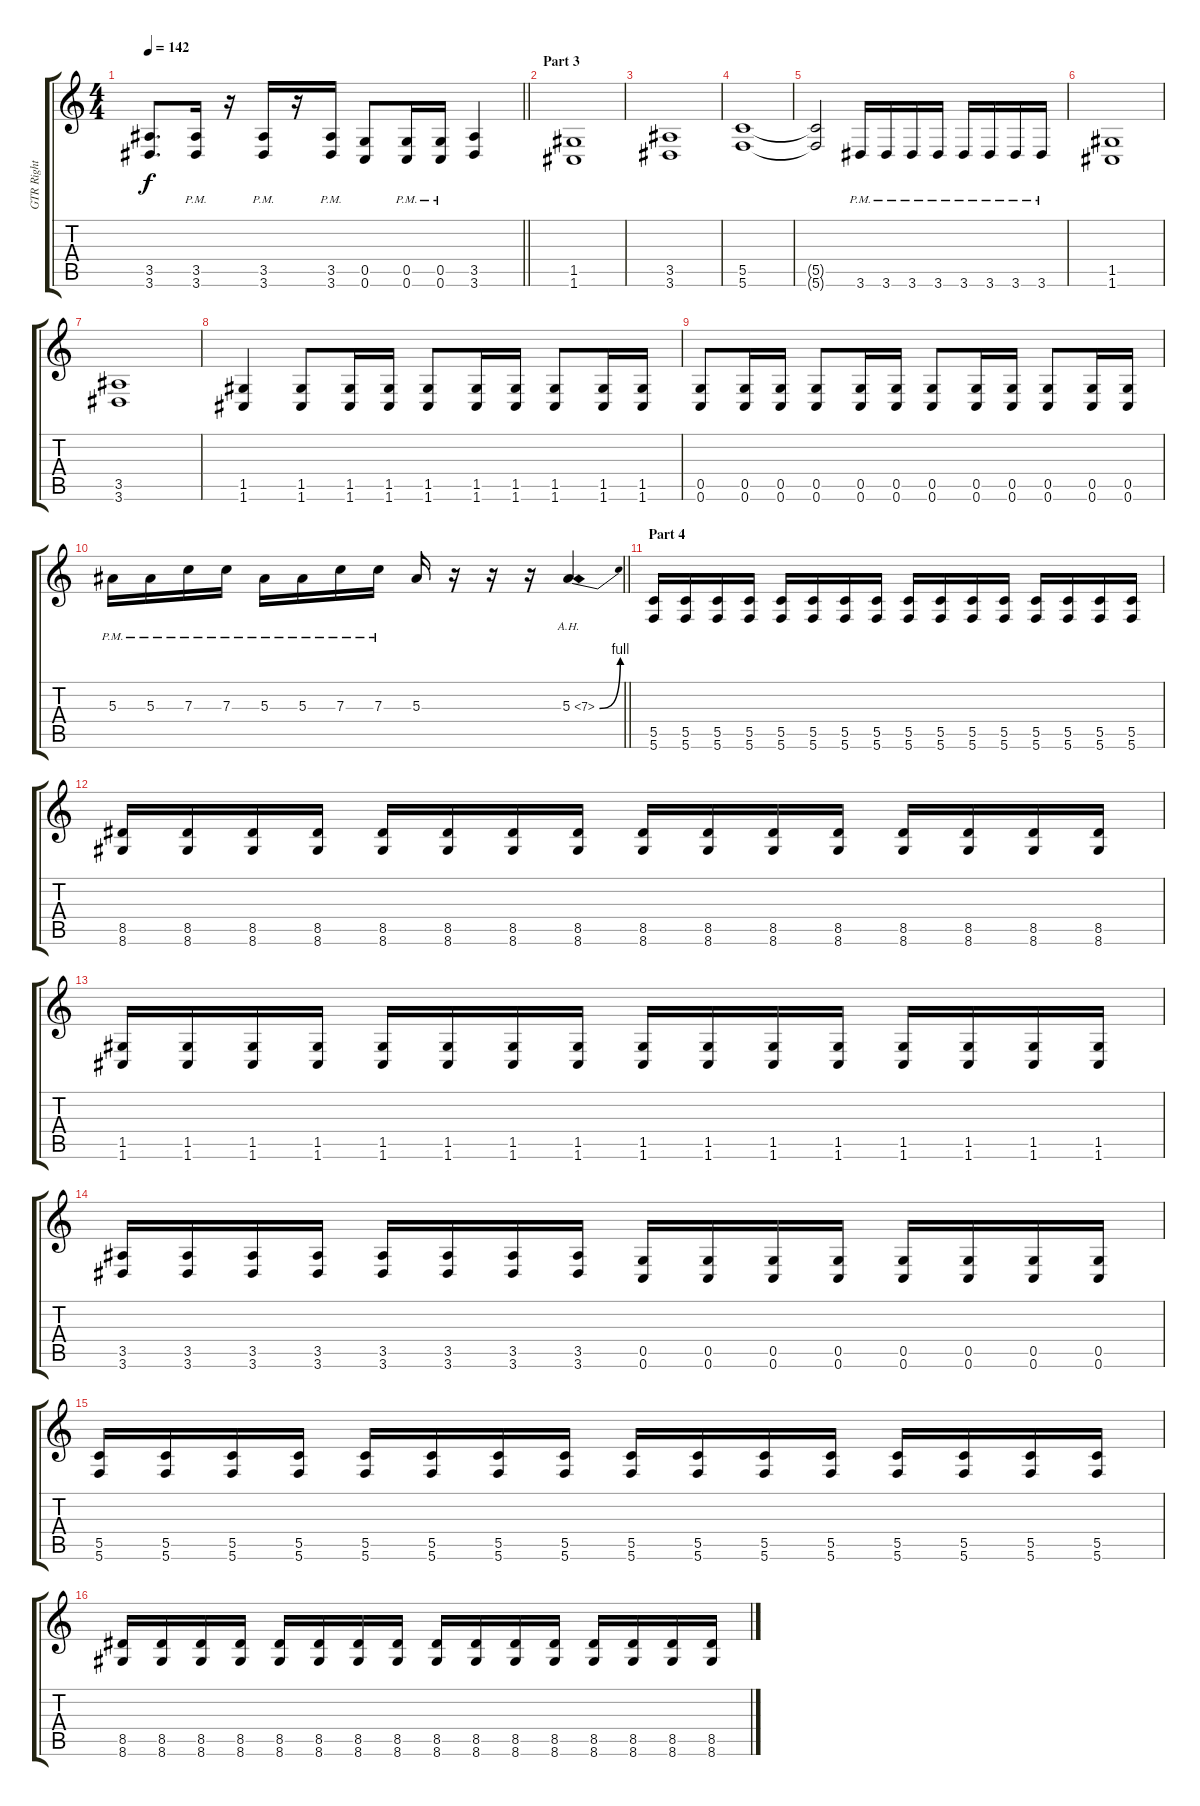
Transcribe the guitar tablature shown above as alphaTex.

\track ("GTR Right" "GTR Right") {instrument distortionguitar}
\staff {score tabs}
\tuning (D4 A3 F3 C3 G2 C2) {hide}
\ts (4 4)
\tempo 142
\clef g2
\barLineRight lightlight
\ks c
(3.5 3.6).8{d dy f} (3.5{pm} 3.6{pm}).16 r.16 (3.5{pm} 3.6{pm}).16 r.16 (3.5{pm} 3.6{pm}).16 (0.5 0.6).8 (0.5{pm} 0.6{pm}).16 (0.5{pm} 0.6{pm}).16 (3.5 3.6).4 |
\section ("" "Part 3")
(1.5 1.6).1 |
(3.5 3.6).1 |
(5.5 5.6).1 |
(5.5{t} 5.6{t}).2 3.6{pm}.16 3.6{pm}.16 3.6{pm}.16 3.6{pm}.16 3.6{pm}.16 3.6{pm}.16 3.6{pm}.16 3.6{pm}.16 |
(1.5 1.6).1 |
(3.5 3.6).1 |
(1.5 1.6).4 (1.5 1.6).8 (1.5 1.6).16 (1.5 1.6).16 (1.5 1.6).8 (1.5 1.6).16 (1.5 1.6).16 (1.5 1.6).8 (1.5 1.6).16 (1.5 1.6).16 |
(0.5 0.6).8 (0.5 0.6).16 (0.5 0.6).16 (0.5 0.6).8 (0.5 0.6).16 (0.5 0.6).16 (0.5 0.6).8 (0.5 0.6).16 (0.5 0.6).16 (0.5 0.6).8 (0.5 0.6).16 (0.5 0.6).16 |
\barLineRight lightlight
5.3{pm}.16 5.3{pm}.16 7.3{pm}.16 7.3{pm}.16 5.3{pm}.16 5.3{pm}.16 7.3{pm}.16 7.3{pm}.16 5.3.16 r.16 r.16 r.16 5.3{be (bend 0 0 60 4) ah 2}.4 |
\section ("" "Part 4")
(5.5 5.6).16 (5.5 5.6).16 (5.5 5.6).16 (5.5 5.6).16 (5.5 5.6).16 (5.5 5.6).16 (5.5 5.6).16 (5.5 5.6).16 (5.5 5.6).16 (5.5 5.6).16 (5.5 5.6).16 (5.5 5.6).16 (5.5 5.6).16 (5.5 5.6).16 (5.5 5.6).16 (5.5 5.6).16 |
(8.5 8.6).16 (8.5 8.6).16 (8.5 8.6).16 (8.5 8.6).16 (8.5 8.6).16 (8.5 8.6).16 (8.5 8.6).16 (8.5 8.6).16 (8.5 8.6).16 (8.5 8.6).16 (8.5 8.6).16 (8.5 8.6).16 (8.5 8.6).16 (8.5 8.6).16 (8.5 8.6).16 (8.5 8.6).16 |
(1.5 1.6).16 (1.5 1.6).16 (1.5 1.6).16 (1.5 1.6).16 (1.5 1.6).16 (1.5 1.6).16 (1.5 1.6).16 (1.5 1.6).16 (1.5 1.6).16 (1.5 1.6).16 (1.5 1.6).16 (1.5 1.6).16 (1.5 1.6).16 (1.5 1.6).16 (1.5 1.6).16 (1.5 1.6).16 |
(3.5 3.6).16 (3.5 3.6).16 (3.5 3.6).16 (3.5 3.6).16 (3.5 3.6).16 (3.5 3.6).16 (3.5 3.6).16 (3.5 3.6).16 (0.5 0.6).16 (0.5 0.6).16 (0.5 0.6).16 (0.5 0.6).16 (0.5 0.6).16 (0.5 0.6).16 (0.5 0.6).16 (0.5 0.6).16 |
(5.5 5.6).16 (5.5 5.6).16 (5.5 5.6).16 (5.5 5.6).16 (5.5 5.6).16 (5.5 5.6).16 (5.5 5.6).16 (5.5 5.6).16 (5.5 5.6).16 (5.5 5.6).16 (5.5 5.6).16 (5.5 5.6).16 (5.5 5.6).16 (5.5 5.6).16 (5.5 5.6).16 (5.5 5.6).16 |
(8.5 8.6).16 (8.5 8.6).16 (8.5 8.6).16 (8.5 8.6).16 (8.5 8.6).16 (8.5 8.6).16 (8.5 8.6).16 (8.5 8.6).16 (8.5 8.6).16 (8.5 8.6).16 (8.5 8.6).16 (8.5 8.6).16 (8.5 8.6).16 (8.5 8.6).16 (8.5 8.6).16 (8.5 8.6).16
